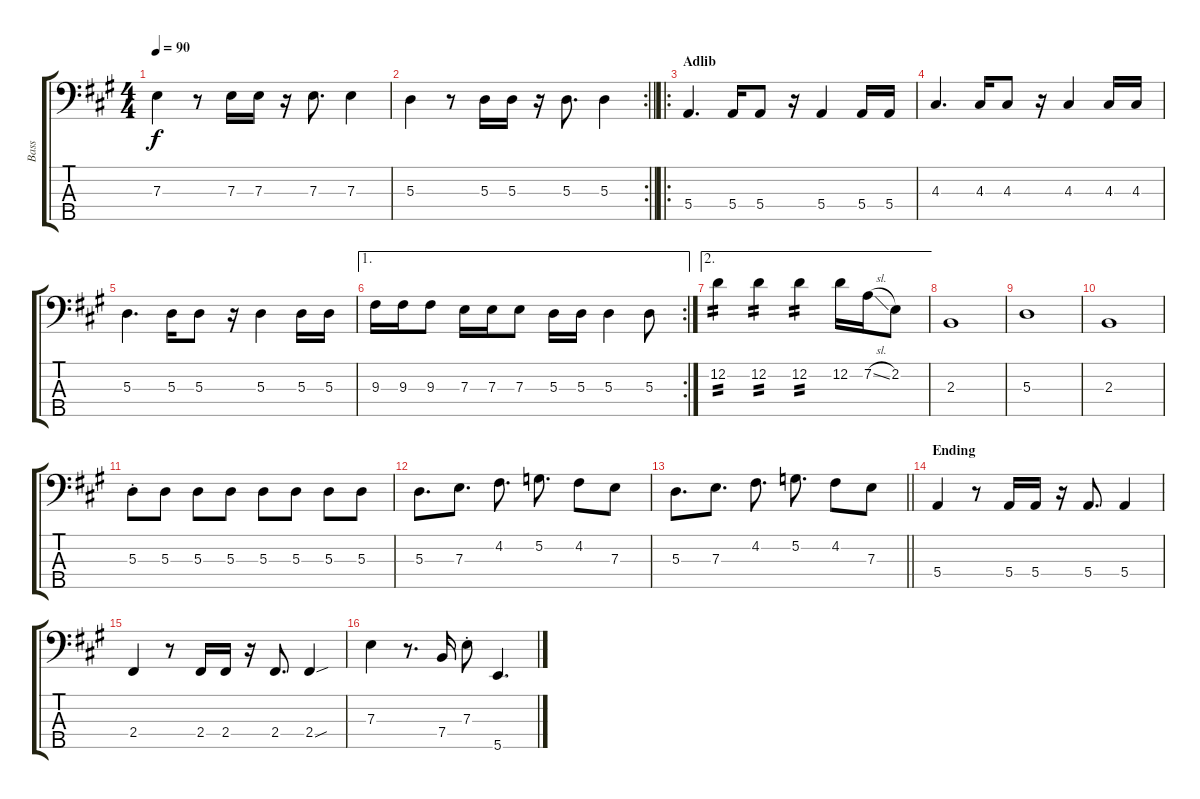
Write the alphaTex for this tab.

\track ("Bass" "Bass") {instrument electricbassfinger}
\staff {score tabs}
\tuning (G2 D2 A1 E1 B0) {hide}
\ts (4 4)
\tempo 90
\clef f4
\ks a
7.3.4{dy f} r.8 7.3.16 7.3.16 r.16 7.3.8{d} 7.3.4 |
\rc 2
\barLineRight lightlight
5.3.4 r.8 5.3.16 5.3.16 r.16 5.3.8{d} 5.3.4 |
\ro
\section ("" "Adlib")
5.4.4{d} 5.4.16 5.4.8 r.16 5.4.4 5.4.16 5.4.16 |
4.3.4{d} 4.3.16 4.3.8 r.16 4.3.4 4.3.16 4.3.16 |
5.3.4{d} 5.3.16 5.3.8 r.16 5.3.4 5.3.16 5.3.16 |
\ae 1
\rc 2
9.3.16 9.3.16 9.3.8 7.3.16 7.3.16 7.3.8 5.3.16 5.3.16 5.3.4 5.3.8 |
\ae 2
12.2.4{tp 2} 12.2.4{tp 2} 12.2.4{tp 2} 12.2.16 7.2{sl}.16 2.2.8 |
2.3.1 |
5.3.1 |
2.3.1 |
5.3{st}.8 5.3.8 5.3.8 5.3.8 5.3.8 5.3.8 5.3.8 5.3.8 |
5.3.8{d} 7.3.8{d} 4.2.8{d} 5.2.8{d} 4.2.8 7.3.8 |
\barLineRight lightlight
5.3.8{d} 7.3.8{d} 4.2.8{d} 5.2.8{d} 4.2.8 7.3.8 |
\section ("" "Ending")
5.4.4 r.8 5.4.16 5.4.16 r.16 5.4.8{d} 5.4.4 |
2.4.4 r.8 2.4.16 2.4.16 r.16 2.4.8{d} 2.4{sou}.4 |
7.3.4 r.8{d} 7.4.16 7.3{st}.8 5.5.4{d}
